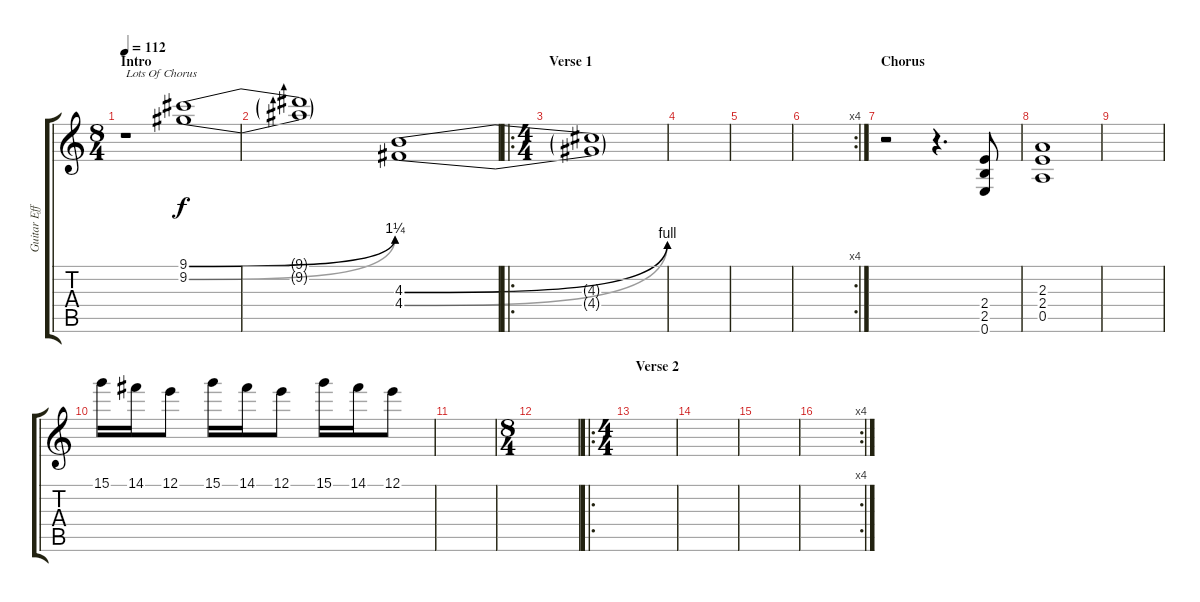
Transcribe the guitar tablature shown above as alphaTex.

\track ("Guitar Effects" "Guitar Eff") {instrument overdrivenguitar}
\staff {score tabs}
\tuning (E4 B3 G3 D3 A2 E2) {hide}
\ts (8 4)
\section ("" "Intro")
\tempo 112
\clef g2
\ks c
r.1{txt "Lots Of Chorus" dy f instrument synthstrings1} (9.1{be (bend 0 0 60 5)} 9.2{be (bend 0 0 60 5)}).1 |
(9.1{t} 9.2{t}).1{volume 4} (4.3{be (bend 0 0 60 4)} 4.4{be (bend 0 0 60 4)}).1{volume 8} |
\ro
\ts (4 4)
\section ("" "Verse 1")
(4.3{t} 4.4{t}).1{volume 4} |
|
|
\rc 4
|
\section ("" "Chorus")
r.2{volume 12 instrument overdrivenguitar} r.4{d} (2.4 2.5 0.6).8 |
(2.3 2.4 0.5).1 |
|
15.1.16 14.1.16 12.1.8 15.1.16 14.1.16 12.1.8 15.1.16 14.1.16 12.1.8 |
|
\ts (8 4)
|
\ro
\ts (4 4)
\section ("" "Verse 2")
|
|
|
\rc 4
